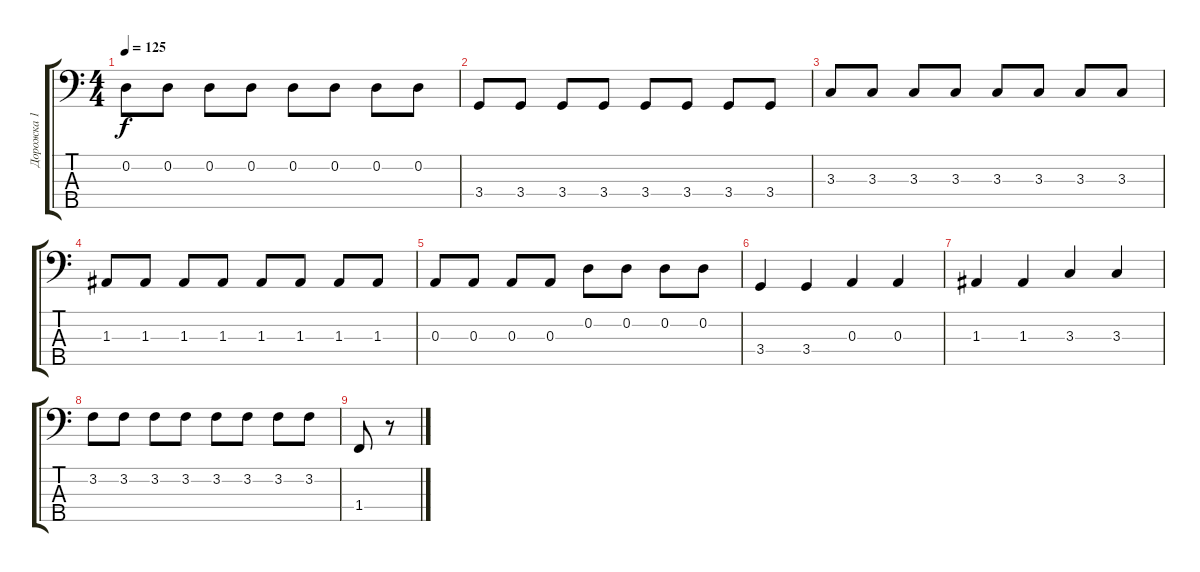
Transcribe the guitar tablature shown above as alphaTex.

\track ("Дорожка 1" "Дорожка 1") {instrument electricbassfinger}
\staff {score tabs}
\tuning (G2 D2 A1 E1 B0) {hide}
\ts (4 4)
\tempo 125
\clef f4
\ks c
0.2.8{dy f} 0.2.8 0.2.8 0.2.8 0.2.8 0.2.8 0.2.8 0.2.8 |
3.4.8 3.4.8 3.4.8 3.4.8 3.4.8 3.4.8 3.4.8 3.4.8 |
3.3.8 3.3.8 3.3.8 3.3.8 3.3.8 3.3.8 3.3.8 3.3.8 |
1.3.8 1.3.8 1.3.8 1.3.8 1.3.8 1.3.8 1.3.8 1.3.8 |
0.3.8 0.3.8 0.3.8 0.3.8 0.2.8 0.2.8 0.2.8 0.2.8 |
3.4.4 3.4.4 0.3.4 0.3.4 |
1.3.4 1.3.4 3.3.4 3.3.4 |
3.2.8 3.2.8 3.2.8 3.2.8 3.2.8 3.2.8 3.2.8 3.2.8 |
1.4.8 r.8
